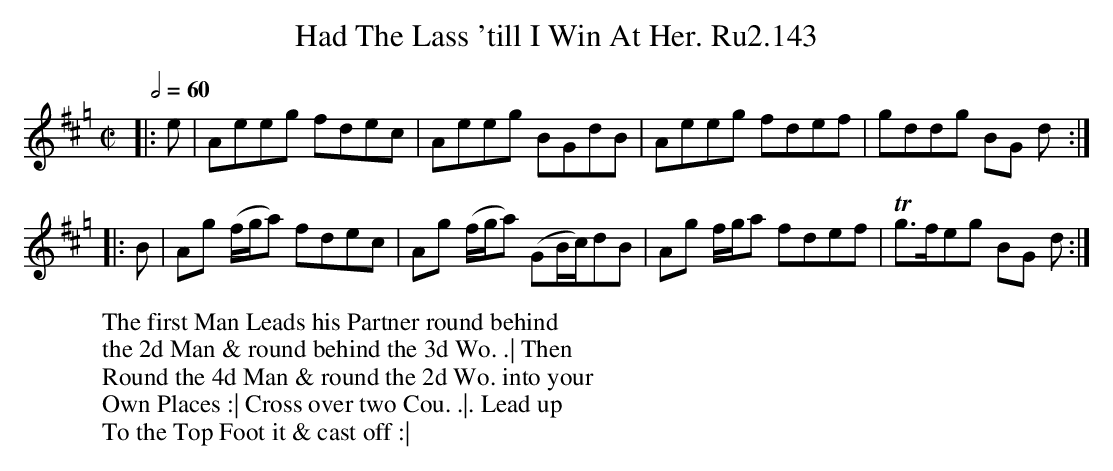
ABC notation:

X:1
T:Had The Lass 'till I Win At Her. Ru2.143
M:C|
L:1/8
W:The first Man Leads his Partner round behind
W:the 2d Man & round behind the 3d Wo. .| Then
W:Round the 4d Man & round the 2d Wo. into your
W:Own Places :| Cross over two Cou. .|. Lead up
W:To the Top Foot it & cast off :|
Q:1/2=60
K:Hp
|:e | Aeeg fdec | Aeeg BGdB | Aeeg fdef | gddg BG d :|
|: B | Ag (f/g/a) fdec | Ag (f/g/a) (GB/c/)dB | \
Ag f/g/a fdef | Tg>feg BG d :|
